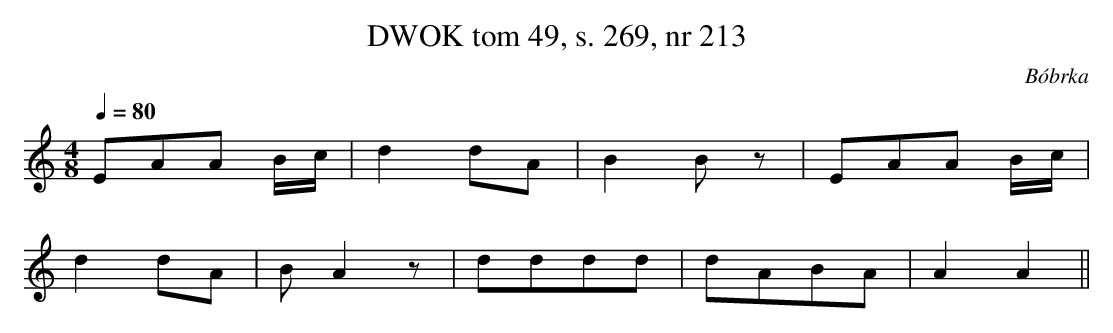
X:1
T: DWOK tom 49, s. 269, nr 213
O:Bóbrka
L:1/8
M:4/8
K:C
Q:1/4=80
EAA B/2c/2|d2 dA|B2Bz|EAA B/2c/2|
d2dA|BA2z|dddd|dABA|A2A2||
